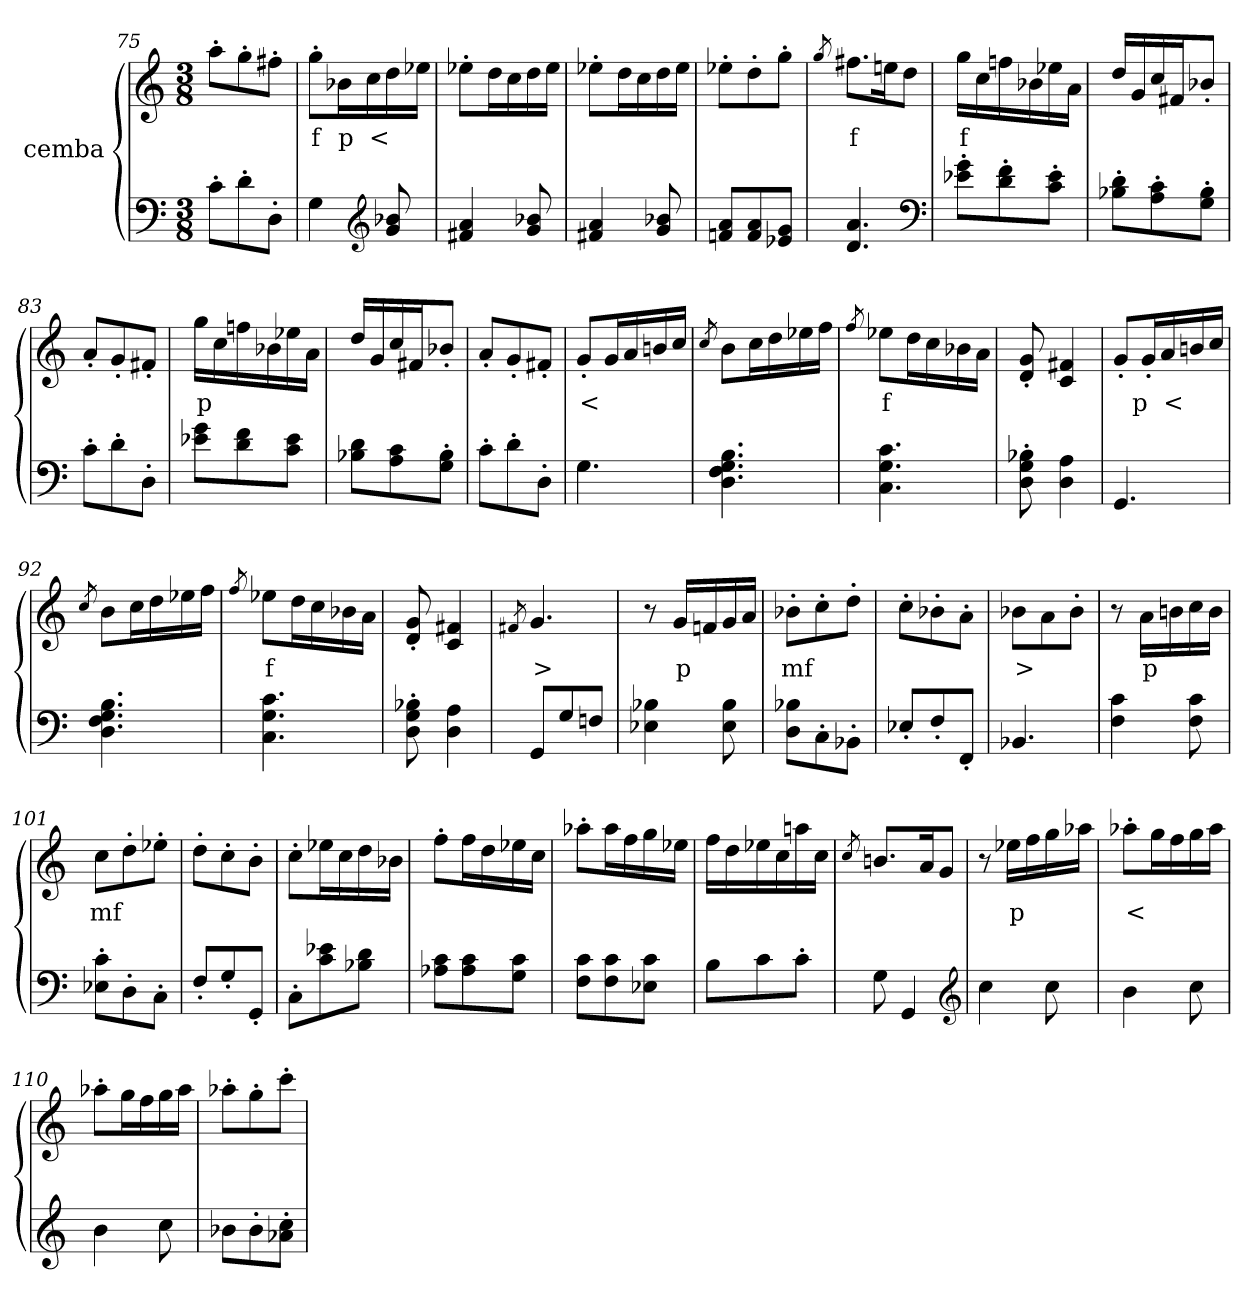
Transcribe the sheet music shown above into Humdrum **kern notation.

**kern	**kern	**text
*part2	*part1	*part1
*staff2	*staff1	*staff1
*I"cemba	*I"cemba	*
*clefF4	*clefG2	*
*k[]	*k[]	*
*C:	*C:	*
*M3/8	*M3/8	*
=75	=75	=75
8c'>\L	8aa'>\L	.
8d'>\	8gg'>\	.
8D'>\J	8ff#X'>\J	.
=76	=76	=76
4G\	8gg'>\L	f
.	16b-X\L	p
.	16cc\	<
*clefG2	*	*
8g/ 8b-X/	16dd\	.
.	16ee-X\JJ	.
=77	=77	=77
4f#X/ 4a/	8ee-X'>\L	.
.	16dd\L	.
.	16cc\	.
8g/ 8b-X/	16dd\	.
.	16ee-\JJ	.
=78	=78	=78
4f#X/ 4a/	8ee-X'>\L	.
.	16dd\L	.
.	16cc\	.
8g/ 8b-X/	16dd\	.
.	16ee-\JJ	.
=79	=79	=79
8fn/ 8a/L	8ee-X'>\L	.
8f/ 8a/	8dd'>\	.
8e-X/ 8g/J	8gg'>\J	.
=80	=80	=80
.	8qgg/	.
4.d/ 4.a/	8.ff#X\L	f
.	16een\	.
.	8dd\J	.
*clefF4	*	*
=81	=81	=81
8e-X\'> 8g\'>L	16gg\LL	f
.	16cc\	.
8d\'> 8f\'>	16ffn\	.
.	16b-X\	.
8c\'> 8e-\'>J	16ee-X\	.
.	16a\JJ	.
=82	=82	=82
8B-X\'> 8d\'>L	16dd/LL	.
.	16g/	.
8A\'> 8c\'>	16cc/	.
.	16f#X/J	.
8G\'> 8B-\'>J	8b-X'>/J	.
=83	=83	=83
8c'>\L	8a'>/L	.
8d'>\	8g'>/	.
8D'>\J	8f#X'>/J	.
=84	=84	=84
8e-X\ 8g\L	16gg\LL	p
.	16cc\	.
8d\ 8f\	16ffn\	.
.	16b-X\	.
8c\ 8e-\J	16ee-X\	.
.	16a\JJ	.
=85	=85	=85
8B-X\ 8d\L	16dd/LL	.
.	16g/	.
8A\ 8c\	16cc/	.
.	16f#X/J	.
8G\'> 8B-\'>J	8b-X'>/J	.
=86	=86	=86
8c'>\L	8a'>/L	.
8d'>\	8g'>/	.
8D'>\J	8f#X'>/J	.
=87	=87	=87
4.G\	8g'>/L	<
.	16g/L	.
.	16a/	.
.	16bn/	.
.	16cc/JJ	.
=88	=88	=88
.	8qcc/	.
4.D\ 4.F\ 4.G\ 4.B\	8b\L	.
.	16cc\L	.
.	16dd\	.
.	16ee-X\	.
.	16ff\JJ	.
=89	=89	=89
.	8qff/	.
4.C\ 4.G\ 4.c\	8ee-X\L	f
.	16dd\L	.
.	16cc\	.
.	16b-X\	.
.	16a\JJ	.
=90	=90	=90
8D\'> 8G\'> 8B-X\'>	8d/'> 8g/'>	.
4D\ 4A\	4c/ 4f#X/	.
=91	=91	=91
4.GG/	8g'>/L	.
.	16g'>/L	p
.	16a/	<
.	16bn/	.
.	16cc/JJ	.
=92	=92	=92
.	8qcc/	.
4.D\ 4.F\ 4.G\ 4.B\	8b\L	.
.	16cc\L	.
.	16dd\	.
.	16ee-X\	.
.	16ff\JJ	.
=93	=93	=93
.	8qff/	.
4.C\ 4.G\ 4.c\	8ee-X\L	f
.	16dd\L	.
.	16cc\	.
.	16b-X\	.
.	16a\JJ	.
=94	=94	=94
8D\'> 8G\'> 8B-X\'>	8d/'> 8g/'>	.
4D\ 4A\	4c/ 4f#X/	.
=95	=95	=95
.	8qf#X/	.
8GG/L	4.g/	>
8G/	.	.
8Fn/J	.	.
=96	=96	=96
4E-X\ 4B-X\	8r	.
.	16g/LL	p
.	16fn/	.
8E-\ 8B-\	16g/	.
.	16a/JJ	.
=97	=97	=97
8D\ 8B-X\L	8b-X'>\L	mf
8C'>\	8cc'>\	.
8BB-'>\J	8dd'>\J	.
=98	=98	=98
8E-X'>/L	8cc'>\L	.
8F'>/	8b-X'>\	.
8FF'>/J	8a'>\J	.
=99	=99	=99
4.BB-X/	8b-X\L	>
.	8a\	.
.	8b-'>\J	.
=100	=100	=100
4F\ 4c\	8r	.
.	16a\LL	p
.	16bn\	.
8F\ 8c\	16cc\	.
.	16b\JJ	.
=101	=101	=101
8E-X\'> 8c\'>L	8cc\L	mf
8D'>\	8dd'>\	.
8C'>\J	8ee-X'>\J	.
=102	=102	=102
8F'>/L	8dd'>\L	.
8G'>/	8cc'>\	.
8GG'>/J	8b'>\J	.
=103	=103	=103
8C'>\L	8cc'>\L	.
8c\ 8e-X\	16ee-X\L	.
.	16cc\	.
8B-X\ 8d\J	16dd\	.
.	16b-X\JJ	.
=104	=104	=104
8A-X\ 8c\L	8ff'>\L	.
8A-\ 8c\	16ff\L	.
.	16dd\	.
8G\ 8c\J	16ee-X\	.
.	16cc\JJ	.
=105	=105	=105
8F\ 8c\L	8aa-X'>\L	.
8F\ 8c\	16aa-\L	.
.	16ff\	.
8E-X\ 8c\J	16gg\	.
.	16ee-X\JJ	.
=106	=106	=106
8B\L	16ff\LL	.
.	16dd\	.
8c\	16ee-X\	.
.	16cc\	.
8c'>\J	16aan\	.
.	16cc\JJ	.
=107	=107	=107
.	8qcc/	.
8G\	8.bn/L	.
4GG/	.	.
.	16a/	.
.	8g/J	.
*clefG2	*	*
=108	=108	=108
4cc\	8r	.
.	16ee-X\LL	p
.	16ff\	.
8cc\	16gg\	.
.	16aa-X\JJ	.
=109	=109	=109
4b\	8aa-X'>\L	<
.	16gg\L	.
.	16ff\	.
8cc\	16gg\	.
.	16aa-\JJ	.
=110	=110	=110
4b\	8aa-X'>\L	.
.	16gg\L	.
.	16ff\	.
8cc\	16gg\	.
.	16aa-\JJ	.
=111	=111	=111
8b-X\L	8aa-X'>\L	.
8b-'>\	8gg'>\	.
8a-X\'> 8cc\'>J	8ccc'>\J	.
=	=	=
*-	*-	*-
